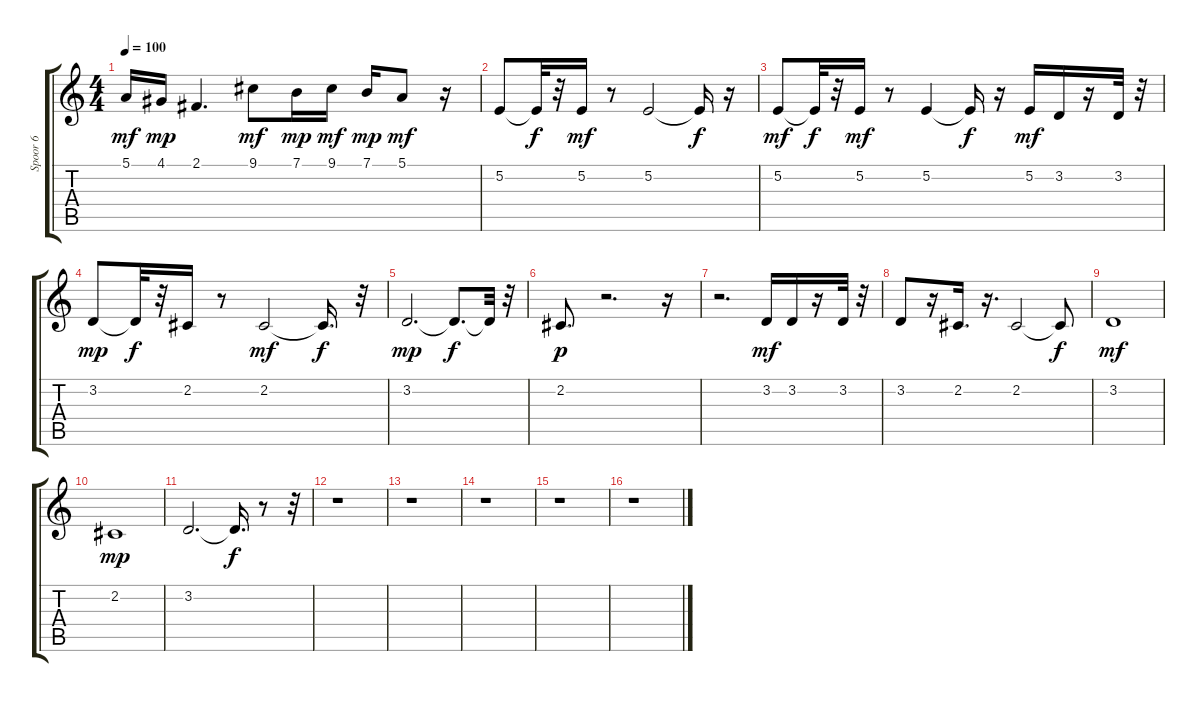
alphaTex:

\track ("Spoor 6" "Spoor 6") {instrument pad7halo}
\staff {score tabs}
\tuning (E4 B3 G3 D3 A2 E2) {hide}
\ts (4 4)
\tempo 100
\clef g2
\ks c
5.1.16{dy mf} 4.1.16{dy mp} 2.1.4{d} 9.1.8{dy mf} 7.1.16{dy mp} 9.1.16{dy mf} 7.1.16{dy mp} 5.1.8{dy mf} r.16 |
5.2.8 5.2{t}.32{dy f} r.32 5.2.16{dy mf} r.8 5.2.2 5.2{t}.16{dy f} r.16 |
5.2.8{dy mf} 5.2{t}.32{dy f} r.32 5.2.16{dy mf} r.8 5.2.4 5.2{t}.16{dy f} r.16 5.2.16{dy mf} 3.2.16 r.16 3.2.32 r.32 |
3.2.8{dy mp} 3.2{t}.32{dy f} r.32 2.2.16 r.8 2.2.2{dy mf} 2.2{t}.16{d dy f} r.32 |
3.2.2{d dy mp} 3.2{t}.8{d dy f} 3.2{t}.32 r.32 |
2.2.8{d dy p} r.2{d} r.16 |
r.2{d} 3.2.16{dy mf} 3.2.16 r.16 3.2.32 r.32 |
3.2.8 r.16 2.2.16{d} r.16{d} 2.2.2 2.2{t}.8{dy f} |
3.2.1{dy mf} |
2.2.1{dy mp} |
3.2.2{d} 3.2{t}.16{d dy f} r.8 r.32 |
r.1 |
r.1 |
r.1 |
r.1 |
r.1
